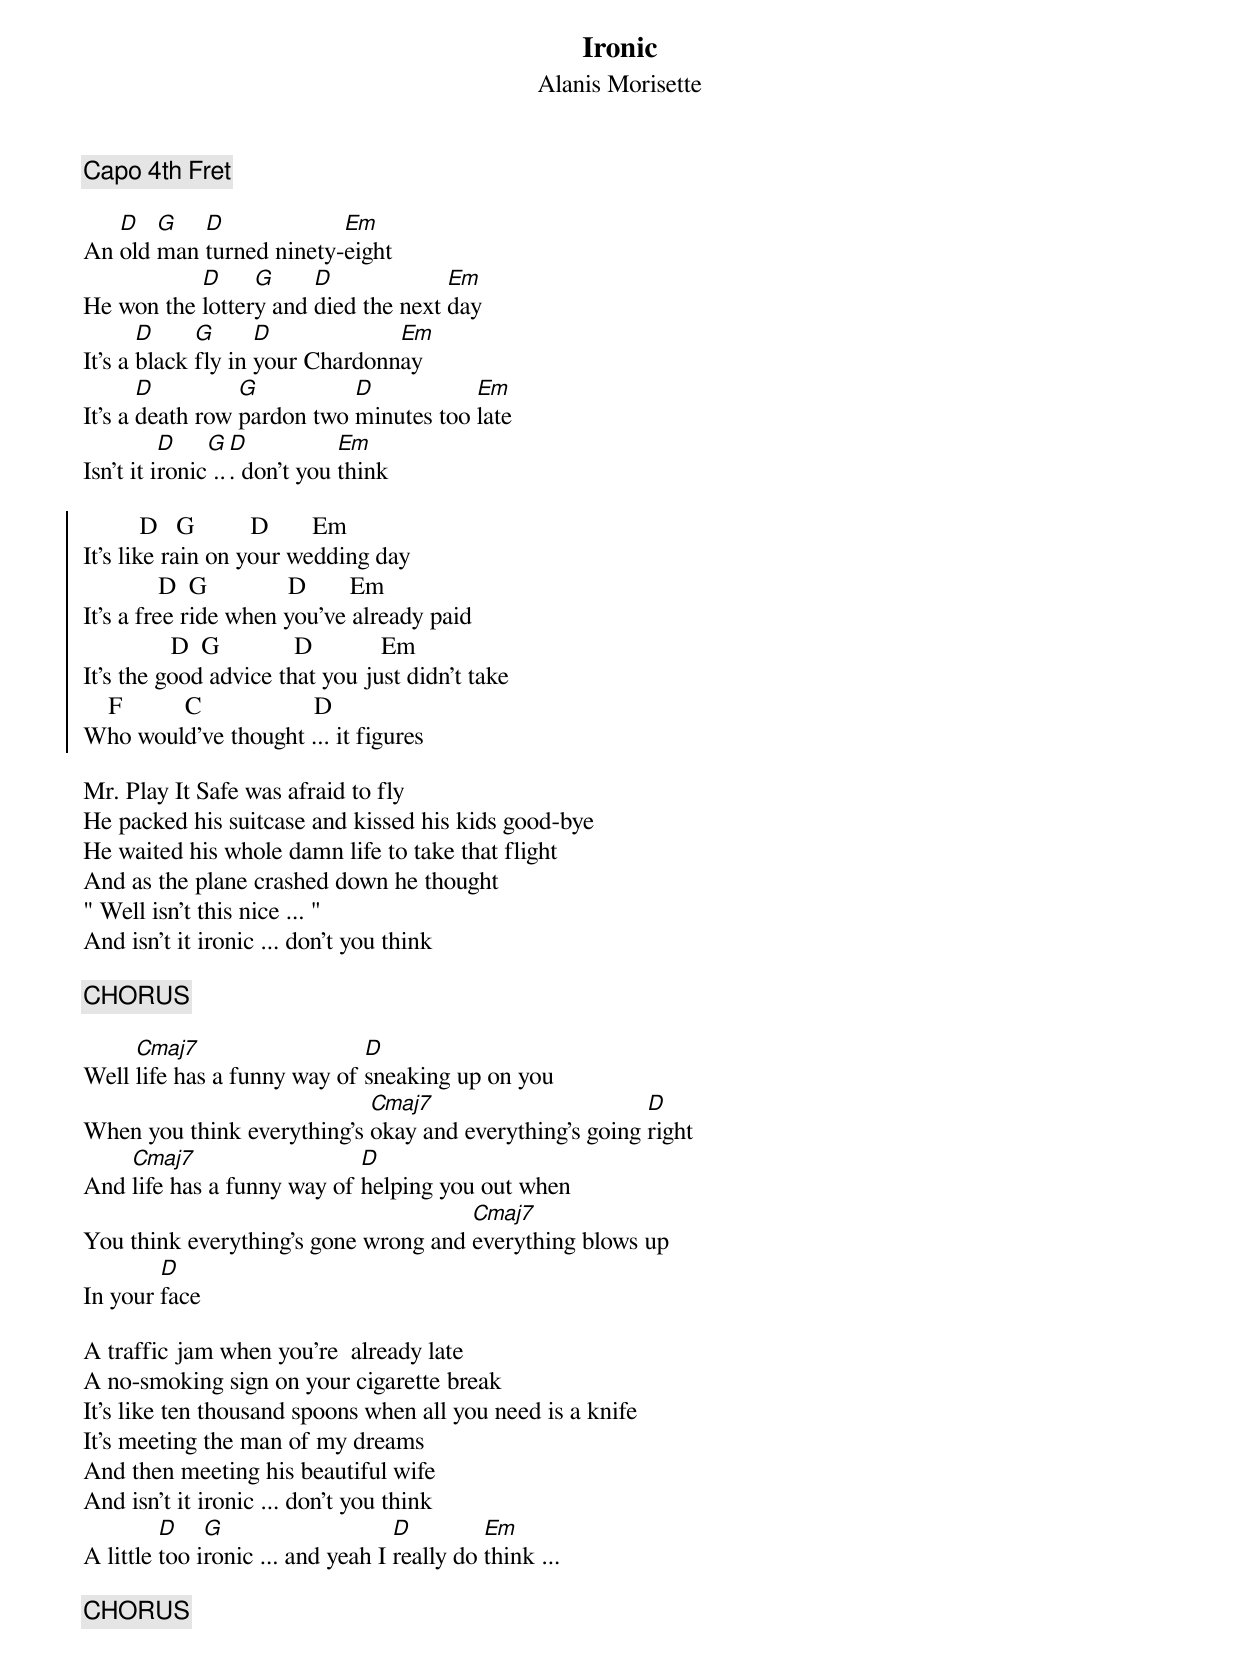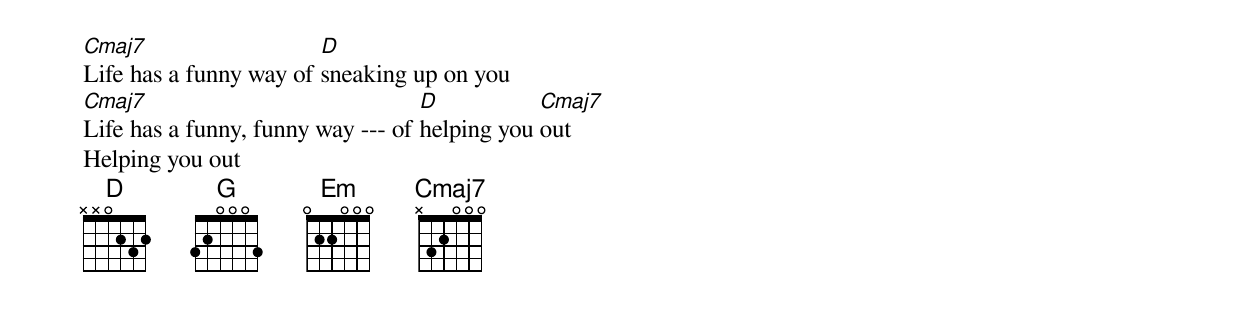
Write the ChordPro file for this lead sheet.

{t: Ironic}
{st: Alanis Morisette}

{c: Capo 4th Fret}

An [D]old [G]man [D]turned ninety-[Em]eight
He won the [D]lotter[G]y and [D]died the next [Em]day
It's a [D]black [G]fly in [D]your Chardonn[Em]ay
It's a [D]death row [G]pardon two [D]minutes too [Em]late
Isn't it i[D]ronic[G] ..[D]. don't you [Em]think

{soc}
         D   G         D       Em
It's like rain on your wedding day
            D  G             D       Em
It's a free ride when you've already paid
              D  G            D           Em
It's the good advice that you just didn't take
    F          C                  D
Who would've thought ... it figures
{eoc}

Mr. Play It Safe was afraid to fly
He packed his suitcase and kissed his kids good-bye
He waited his whole damn life to take that flight
And as the plane crashed down he thought
" Well isn't this nice ... "
And isn't it ironic ... don't you think

{c: CHORUS}

Well [Cmaj7]life has a funny way of [D]sneaking up on you
When you think everything's [Cmaj7]okay and everything's going [D]right
And [Cmaj7]life has a funny way of [D]helping you out when
You think everything's gone wrong and [Cmaj7]everything blows up
In your [D]face

A traffic jam when you're  already late
A no-smoking sign on your cigarette break
It's like ten thousand spoons when all you need is a knife
It's meeting the man of my dreams
And then meeting his beautiful wife
And isn't it ironic ... don't you think
A little [D]too i[G]ronic ... and yeah I [D]really do [Em]think ...

{c: CHORUS}

[Cmaj7]Life has a funny way of [D]sneaking up on you
[Cmaj7]Life has a funny, funny way --- of [D]helping you [Cmaj7]out
Helping you out
